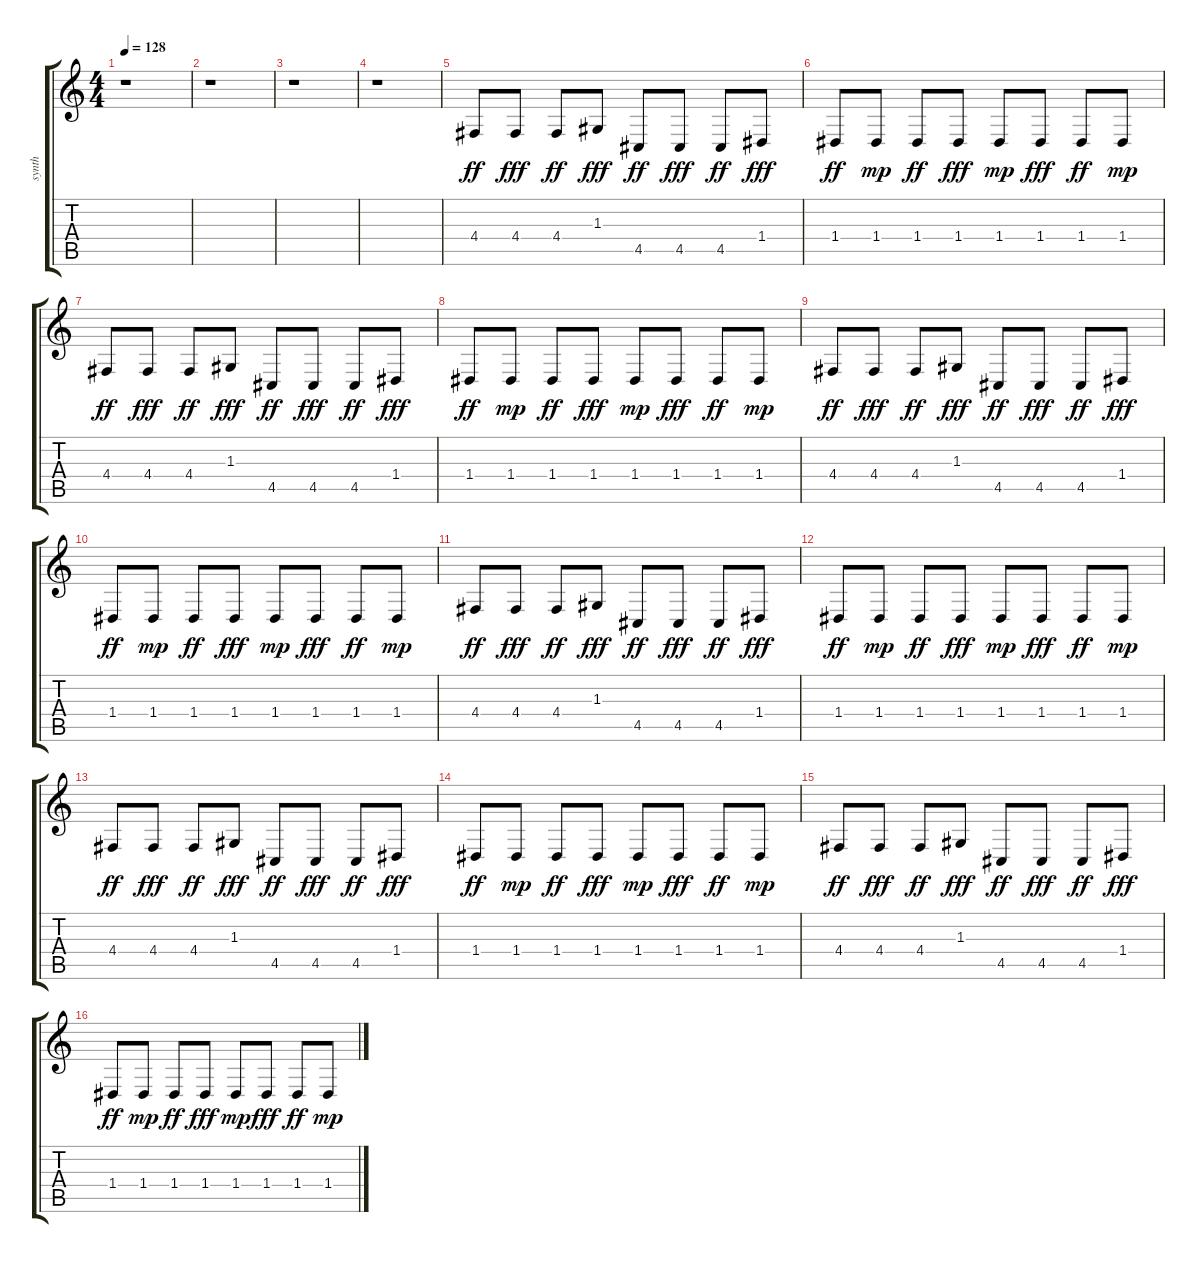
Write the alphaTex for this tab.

\track ("synth" "synth") {instrument lead2sawtooth}
\staff {score tabs}
\tuning (E4 B3 G3 D3 A2 E2) {hide}
\ts (4 4)
\tempo 128
\clef g2
\ks c
r.1{dy fff} |
r.1 |
r.1 |
r.1 |
4.4.8{dy ff} 4.4.8{dy fff} 4.4.8{dy ff} 1.3.8{dy fff} 4.5.8{dy ff} 4.5.8{dy fff} 4.5.8{dy ff} 1.4.8{dy fff} |
1.4.8{dy ff} 1.4.8{dy mp} 1.4.8{dy ff} 1.4.8{dy fff} 1.4.8{dy mp} 1.4.8{dy fff} 1.4.8{dy ff} 1.4.8{dy mp} |
4.4.8{dy ff} 4.4.8{dy fff} 4.4.8{dy ff} 1.3.8{dy fff} 4.5.8{dy ff} 4.5.8{dy fff} 4.5.8{dy ff} 1.4.8{dy fff} |
1.4.8{dy ff} 1.4.8{dy mp} 1.4.8{dy ff} 1.4.8{dy fff} 1.4.8{dy mp} 1.4.8{dy fff} 1.4.8{dy ff} 1.4.8{dy mp} |
4.4.8{dy ff} 4.4.8{dy fff} 4.4.8{dy ff} 1.3.8{dy fff} 4.5.8{dy ff} 4.5.8{dy fff} 4.5.8{dy ff} 1.4.8{dy fff} |
1.4.8{dy ff} 1.4.8{dy mp} 1.4.8{dy ff} 1.4.8{dy fff} 1.4.8{dy mp} 1.4.8{dy fff} 1.4.8{dy ff} 1.4.8{dy mp} |
4.4.8{dy ff} 4.4.8{dy fff} 4.4.8{dy ff} 1.3.8{dy fff} 4.5.8{dy ff} 4.5.8{dy fff} 4.5.8{dy ff} 1.4.8{dy fff} |
1.4.8{dy ff} 1.4.8{dy mp} 1.4.8{dy ff} 1.4.8{dy fff} 1.4.8{dy mp} 1.4.8{dy fff} 1.4.8{dy ff} 1.4.8{dy mp} |
4.4.8{dy ff} 4.4.8{dy fff} 4.4.8{dy ff} 1.3.8{dy fff} 4.5.8{dy ff} 4.5.8{dy fff} 4.5.8{dy ff} 1.4.8{dy fff} |
1.4.8{dy ff} 1.4.8{dy mp} 1.4.8{dy ff} 1.4.8{dy fff} 1.4.8{dy mp} 1.4.8{dy fff} 1.4.8{dy ff} 1.4.8{dy mp} |
4.4.8{dy ff} 4.4.8{dy fff} 4.4.8{dy ff} 1.3.8{dy fff} 4.5.8{dy ff} 4.5.8{dy fff} 4.5.8{dy ff} 1.4.8{dy fff} |
1.4.8{dy ff} 1.4.8{dy mp} 1.4.8{dy ff} 1.4.8{dy fff} 1.4.8{dy mp} 1.4.8{dy fff} 1.4.8{dy ff} 1.4.8{dy mp}
